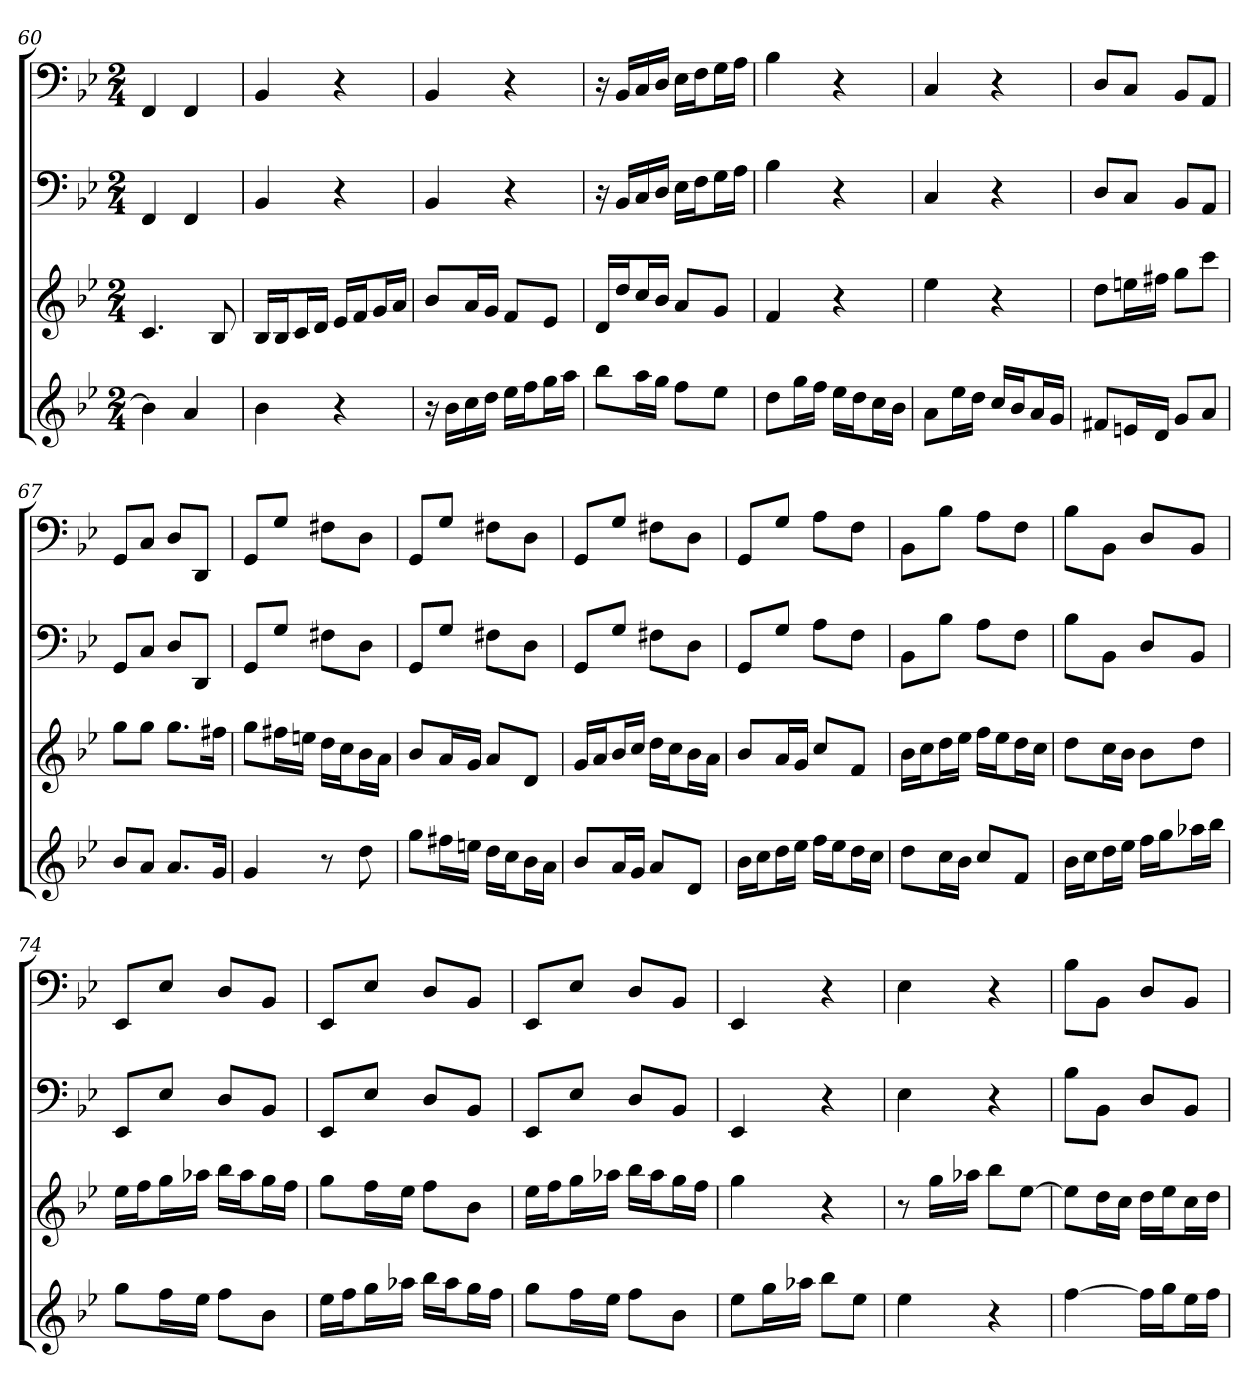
**kern	**kern	**kern	**kern
*part4	*part3	*part2	*part1
*staff4	*staff3	*staff2	*staff1
*k[b-e-]	*k[b-e-]	*k[b-e-]	*k[b-e-]
*B-:	*B-:	*B-:	*B-:
*M2/4	*M2/4	*M2/4	*M2/4
=60	=60	=60	=60
4b-]	4.c	4FF	4FF
4a	.	4FF	4FF
.	8B-	.	.
=61	=61	=61	=61
4b-	16B-LL	4BB-	4BB-
.	16B-J	.	.
.	16cL	.	.
.	16dJJ	.	.
4r	16e-LL	4r	4r
.	16fJ	.	.
.	16gL	.	.
.	16aJJ	.	.
=62	=62	=62	=62
16r	8b-L	4BB-	4BB-
16b-LL	.	.	.
16cc	16aL	.	.
16ddJJ	16gJJ	.	.
16ee-LL	8fL	4r	4r
16ffJ	.	.	.
16ggL	8e-J	.	.
16aaJJ	.	.	.
=63	=63	=63	=63
8bb-L	16dLL	16r	16r
.	16ddJ	16BB-LL	16BB-LL
16aaL	16ccL	16C	16C
16ggJJ	16b-JJ	16DJJ	16DJJ
8ffL	8aL	16E-LL	16E-LL
.	.	16FJ	16FJ
8ee-J	8gJ	16GL	16GL
.	.	16AJJ	16AJJ
=64	=64	=64	=64
8ddL	4f	4B-	4B-
16ggL	.	.	.
16ffJJ	.	.	.
16ee-LL	4r	4r	4r
16ddJ	.	.	.
16ccL	.	.	.
16b-JJ	.	.	.
=65	=65	=65	=65
8aL	4ee-	4C	4C
16ee-L	.	.	.
16ddJJ	.	.	.
16ccLL	4r	4r	4r
16b-J	.	.	.
16aL	.	.	.
16gJJ	.	.	.
=66	=66	=66	=66
8f#XL	8ddL	8DL	8DL
16enL	16eenL	8CJ	8CJ
16dJJ	16ff#XJJ	.	.
8gL	8ggL	8BB-L	8BB-L
8aJ	8cccJ	8AAJ	8AAJ
=67	=67	=67	=67
8b-L	8ggL	8GGL	8GGL
8aJ	8ggJ	8CJ	8CJ
8.aL	8.ggL	8DL	8DL
.	.	8DDJ	8DDJ
16gJk	16ff#XJk	.	.
=68	=68	=68	=68
4g	8ggL	8GGL	8GGL
.	16ff#XL	8GJ	8GJ
.	16eenJJ	.	.
8r	16ddLL	8F#XL	8F#XL
.	16ccJ	.	.
8dd	16b-L	8DJ	8DJ
.	16aJJ	.	.
=69	=69	=69	=69
8ggL	8b-L	8GGL	8GGL
16ff#XL	16aL	8GJ	8GJ
16eenJJ	16gJJ	.	.
16ddLL	8aL	8F#XL	8F#XL
16ccJ	.	.	.
16b-L	8dJ	8DJ	8DJ
16aJJ	.	.	.
=70	=70	=70	=70
8b-L	16gLL	8GGL	8GGL
.	16aJ	.	.
16aL	16b-L	8GJ	8GJ
16gJJ	16ccJJ	.	.
8aL	16ddLL	8F#XL	8F#XL
.	16ccJ	.	.
8dJ	16b-L	8DJ	8DJ
.	16aJJ	.	.
=71	=71	=71	=71
16b-LL	8b-L	8GGL	8GGL
16ccJ	.	.	.
16ddL	16aL	8GJ	8GJ
16ee-JJ	16gJJ	.	.
16ffLL	8ccL	8AL	8AL
16ee-J	.	.	.
16ddL	8fJ	8FJ	8FJ
16ccJJ	.	.	.
=72	=72	=72	=72
8ddL	16b-LL	8BB-L	8BB-L
.	16ccJ	.	.
16ccL	16ddL	8B-J	8B-J
16b-JJ	16ee-JJ	.	.
8ccL	16ffLL	8AL	8AL
.	16ee-J	.	.
8fJ	16ddL	8FJ	8FJ
.	16ccJJ	.	.
=73	=73	=73	=73
16b-LL	8ddL	8B-L	8B-L
16ccJ	.	.	.
16ddL	16ccL	8BB-J	8BB-J
16ee-JJ	16b-JJ	.	.
16ffLL	8b-L	8DL	8DL
16ggJ	.	.	.
16aa-XL	8ddJ	8BB-J	8BB-J
16bb-JJ	.	.	.
=74	=74	=74	=74
8ggL	16ee-LL	8EE-L	8EE-L
.	16ffJ	.	.
16ffL	16ggL	8E-J	8E-J
16ee-JJ	16aa-XJJ	.	.
8ffL	16bb-LL	8DL	8DL
.	16aa-J	.	.
8b-J	16ggL	8BB-J	8BB-J
.	16ffJJ	.	.
=75	=75	=75	=75
16ee-LL	8ggL	8EE-L	8EE-L
16ffJ	.	.	.
16ggL	16ffL	8E-J	8E-J
16aa-XJJ	16ee-JJ	.	.
16bb-LL	8ffL	8DL	8DL
16aa-J	.	.	.
16ggL	8b-J	8BB-J	8BB-J
16ffJJ	.	.	.
=76	=76	=76	=76
8ggL	16ee-LL	8EE-L	8EE-L
.	16ffJ	.	.
16ffL	16ggL	8E-J	8E-J
16ee-JJ	16aa-XJJ	.	.
8ffL	16bb-LL	8DL	8DL
.	16aa-J	.	.
8b-J	16ggL	8BB-J	8BB-J
.	16ffJJ	.	.
=77	=77	=77	=77
8ee-L	4gg	4EE-	4EE-
16ggL	.	.	.
16aa-XJJ	.	.	.
8bb-L	4r	4r	4r
8ee-J	.	.	.
=78	=78	=78	=78
4ee-	8r	4E-	4E-
.	16ggLL	.	.
.	16aa-XJJ	.	.
4r	8bb-L	4r	4r
.	[8ee-J	.	.
=79	=79	=79	=79
[4ff	8ee-L]	8B-L	8B-L
.	16ddL	8BB-J	8BB-J
.	16ccJJ	.	.
16ffLL]	16ddLL	8DL	8DL
16ggJ	16ee-J	.	.
16ee-L	16ccL	8BB-J	8BB-J
16ffJJ	16ddJJ	.	.
=	=	=	=
*-	*-	*-	*-
